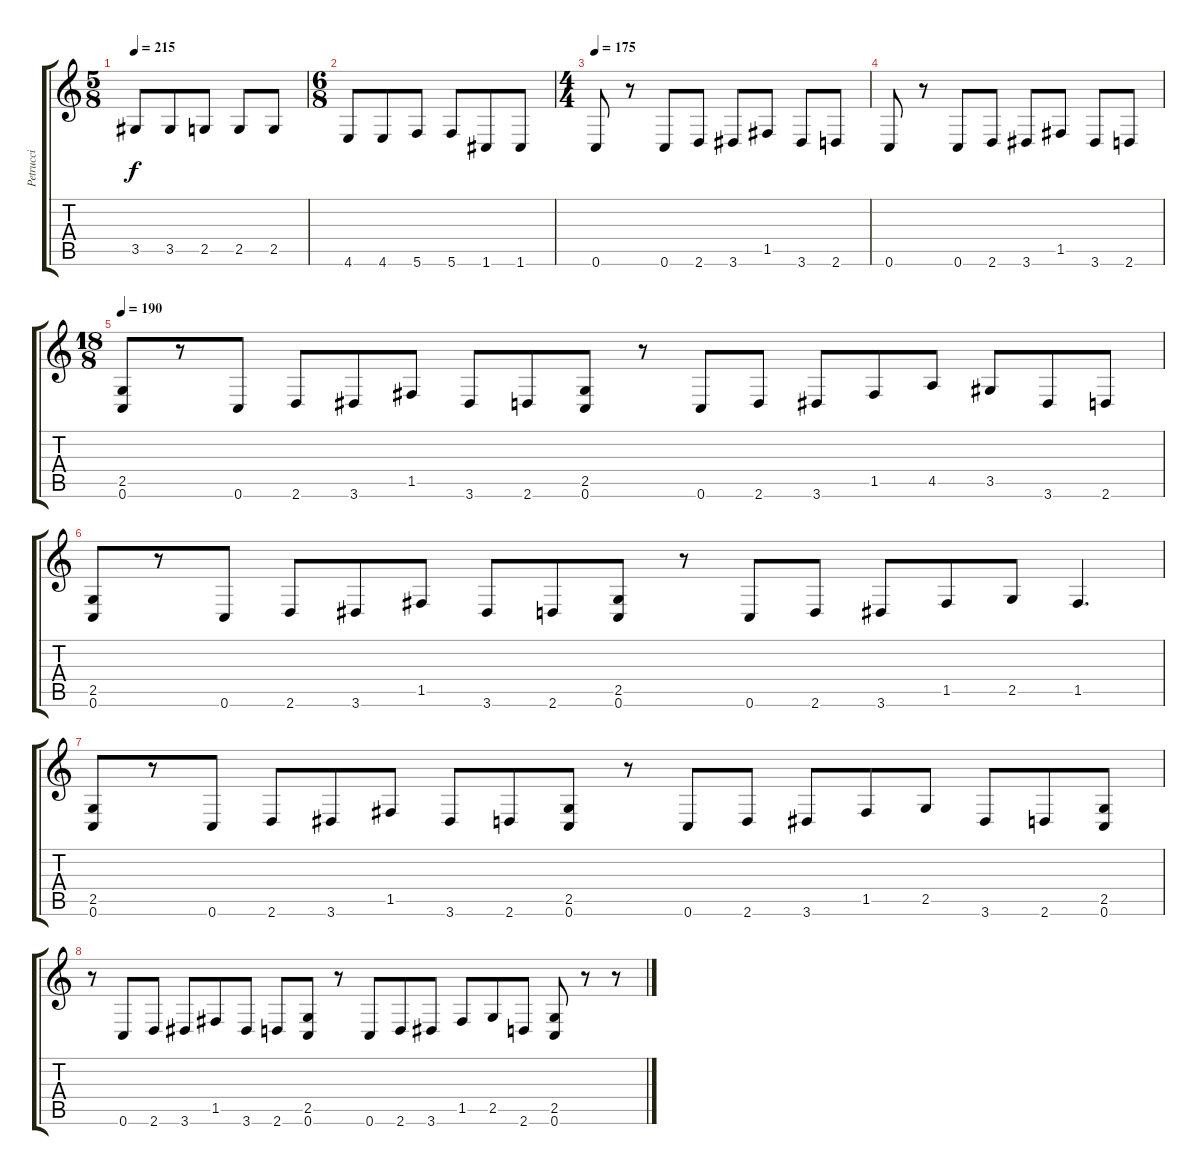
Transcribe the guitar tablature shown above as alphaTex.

\track ("Petrucci" "Petrucci") {instrument distortionguitar}
\staff {score tabs}
\tuning (C4 G3 Eb3 Bb2 F2 C2) {hide}
\ts (5 8)
\tempo 215
\clef g2
\ks c
3.5.8{dy f} 3.5.8 2.5.8 2.5.8 2.5.8 |
\ts (6 8)
4.6.8 4.6.8 5.6.8 5.6.8 1.6.8 1.6.8 |
\ts (4 4)
\tempo 175
0.6.8 r.8 0.6.8 2.6.8 3.6.8 1.5.8 3.6.8 2.6.8 |
0.6.8 r.8 0.6.8 2.6.8 3.6.8 1.5.8 3.6.8 2.6.8 |
\ts (18 8)
\tempo 190
(2.5 0.6).8 r.8 0.6.8 2.6.8 3.6.8 1.5.8 3.6.8 2.6.8 (2.5 0.6).8 r.8 0.6.8 2.6.8 3.6.8 1.5.8 4.5.8 3.5.8 3.6.8 2.6.8 |
(2.5 0.6).8 r.8 0.6.8 2.6.8 3.6.8 1.5.8 3.6.8 2.6.8 (2.5 0.6).8 r.8 0.6.8 2.6.8 3.6.8 1.5.8 2.5.8 1.5.4{d} |
(2.5 0.6).8 r.8 0.6.8 2.6.8 3.6.8 1.5.8 3.6.8 2.6.8 (2.5 0.6).8 r.8 0.6.8 2.6.8 3.6.8 1.5.8 2.5.8 3.6.8 2.6.8 (2.5 0.6).8 |
r.8 0.6.8 2.6.8 3.6.8 1.5.8 3.6.8 2.6.8 (2.5 0.6).8 r.8 0.6.8 2.6.8 3.6.8 1.5.8 2.5.8 2.6.8 (2.5 0.6).8 r.8 r.8
